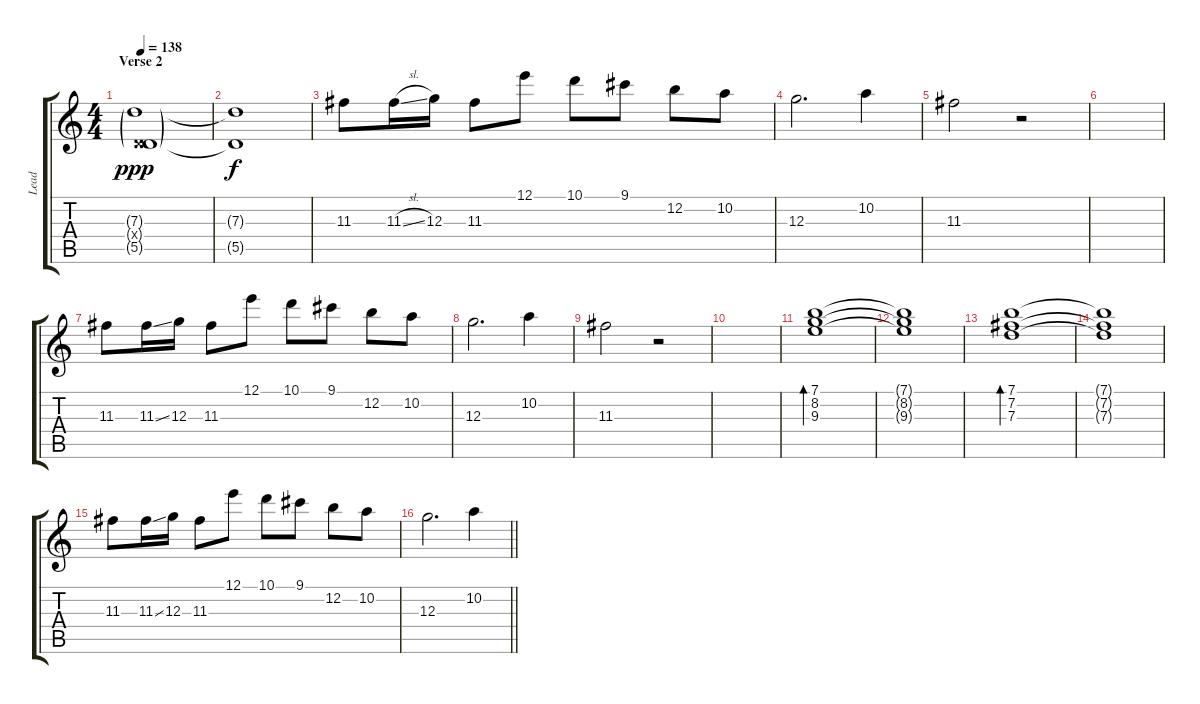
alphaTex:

\track ("Lead" "Lead") {instrument distortionguitar}
\staff {score tabs}
\tuning (E4 B3 G3 D3 A2 E2) {hide}
\ts (4 4)
\section ("" "Verse 2")
\tempo 138
\clef g2
\ks c
(7.3{g} 0.4{g x} 5.5{g}).1{dy ppp} |
(7.3{t} 5.5{t}).1{dy f} |
11.3.8{volume 12 instrument distortionguitar} 11.3{sl}.16 12.3.16 11.3.8 12.1.8 10.1.8 9.1.8 12.2.8 10.2.8 |
12.3.2{d} 10.2.4 |
11.3.2 r.2 |
|
11.3.8 11.3{ss}.16 12.3.16 11.3.8 12.1.8 10.1.8 9.1.8 12.2.8 10.2.8 |
12.3.2{d} 10.2.4 |
11.3.2 r.2 |
|
(7.1 8.2 9.3).1{bd 240} |
(7.1{t} 8.2{t} 9.3{t}).1 |
(7.1 7.2 7.3).1{bd 240} |
(7.1{t} 7.2{t} 7.3{t}).1 |
11.3.8 11.3{ss}.16 12.3.16 11.3.8 12.1.8 10.1.8 9.1.8 12.2.8 10.2.8 |
\barLineRight lightlight
12.3.2{d} 10.2.4
